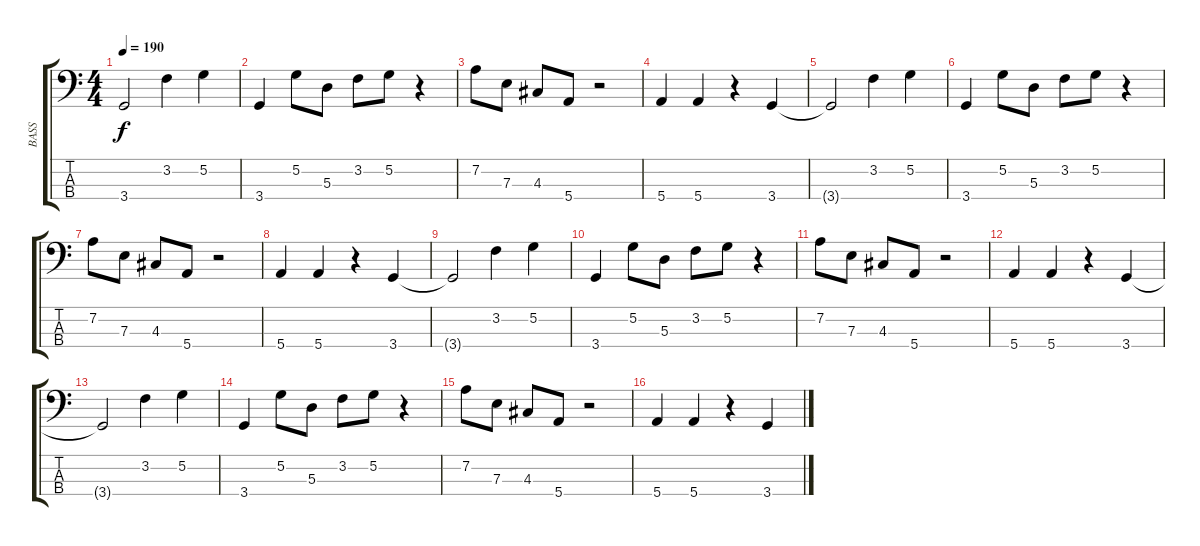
\track ("BASS" "BASS") {instrument electricbassfinger}
\staff {score tabs}
\tuning (G2 D2 A1 E1) {hide}
\ts (4 4)
\tempo 190
\clef f4
\ks c
3.4{t}.2{dy f} 3.2.4 5.2.4 |
3.4.4 5.2.8 5.3.8 3.2.8 5.2.8 r.4 |
7.2.8 7.3.8 4.3.8 5.4.8 r.2 |
5.4.4 5.4.4 r.4 3.4.4 |
3.4{t}.2 3.2.4 5.2.4 |
3.4.4 5.2.8 5.3.8 3.2.8 5.2.8 r.4 |
7.2.8 7.3.8 4.3.8 5.4.8 r.2 |
5.4.4 5.4.4 r.4 3.4.4 |
3.4{t}.2 3.2.4 5.2.4 |
3.4.4 5.2.8 5.3.8 3.2.8 5.2.8 r.4 |
7.2.8 7.3.8 4.3.8 5.4.8 r.2 |
5.4.4 5.4.4 r.4 3.4.4 |
3.4{t}.2 3.2.4 5.2.4 |
3.4.4 5.2.8 5.3.8 3.2.8 5.2.8 r.4 |
7.2.8 7.3.8 4.3.8 5.4.8 r.2 |
5.4.4 5.4.4 r.4 3.4.4
